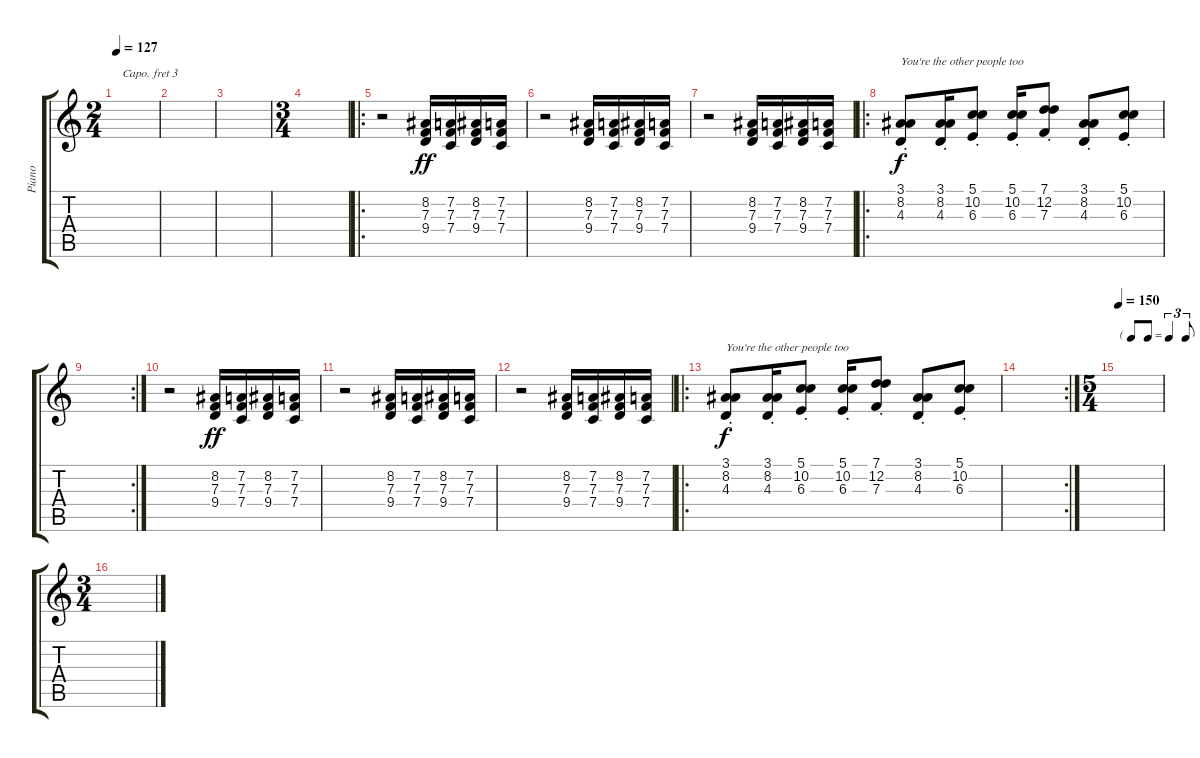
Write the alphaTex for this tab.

\track ("Piano" "Piano") {instrument acousticgrandpiano}
\staff {score tabs}
\capo 3
\tuning (E4 B3 G3 D3 A2 E2) {hide}
\ts (2 4)
\tempo 127
\clef g2
\ks c
|
|
|
\ts (3 4)
|
\ro
r.2 (8.2 7.3 9.4).16{dy ff} (7.2 7.3 7.4).16 (8.2 7.3 9.4).16 (7.2 7.3 7.4).16 |
r.2 (8.2 7.3 9.4).16 (7.2 7.3 7.4).16 (8.2 7.3 9.4).16 (7.2 7.3 7.4).16 |
r.2 (8.2 7.3 9.4).16 (7.2 7.3 7.4).16 (8.2 7.3 9.4).16 (7.2 7.3 7.4).16 |
\ro
(3.1{st} 8.2{st} 4.3{st}).8{txt "You're the other people too" dy f} (3.1{st} 8.2{st} 4.3{st}).16 (5.1{st} 10.2{st} 6.3{st}).8 (5.1{st} 10.2{st} 6.3{st}).16 (7.1{st} 12.2{st} 7.3{st}).8 (3.1{st} 8.2{st} 4.3{st}).8 (5.1{st} 10.2{st} 6.3{st}).8 |
\rc 2
|
r.2 (8.2 7.3 9.4).16{dy ff} (7.2 7.3 7.4).16 (8.2 7.3 9.4).16 (7.2 7.3 7.4).16 |
r.2 (8.2 7.3 9.4).16 (7.2 7.3 7.4).16 (8.2 7.3 9.4).16 (7.2 7.3 7.4).16 |
r.2 (8.2 7.3 9.4).16 (7.2 7.3 7.4).16 (8.2 7.3 9.4).16 (7.2 7.3 7.4).16 |
\ro
(3.1{st} 8.2{st} 4.3{st}).8{txt "You're the other people too" dy f} (3.1{st} 8.2{st} 4.3{st}).16 (5.1{st} 10.2{st} 6.3{st}).8 (5.1{st} 10.2{st} 6.3{st}).16 (7.1{st} 12.2{st} 7.3{st}).8 (3.1{st} 8.2{st} 4.3{st}).8 (5.1{st} 10.2{st} 6.3{st}).8 |
\rc 2
|
\ts (5 4)
\tf triplet8th
\tempo 150
|
\ts (3 4)
